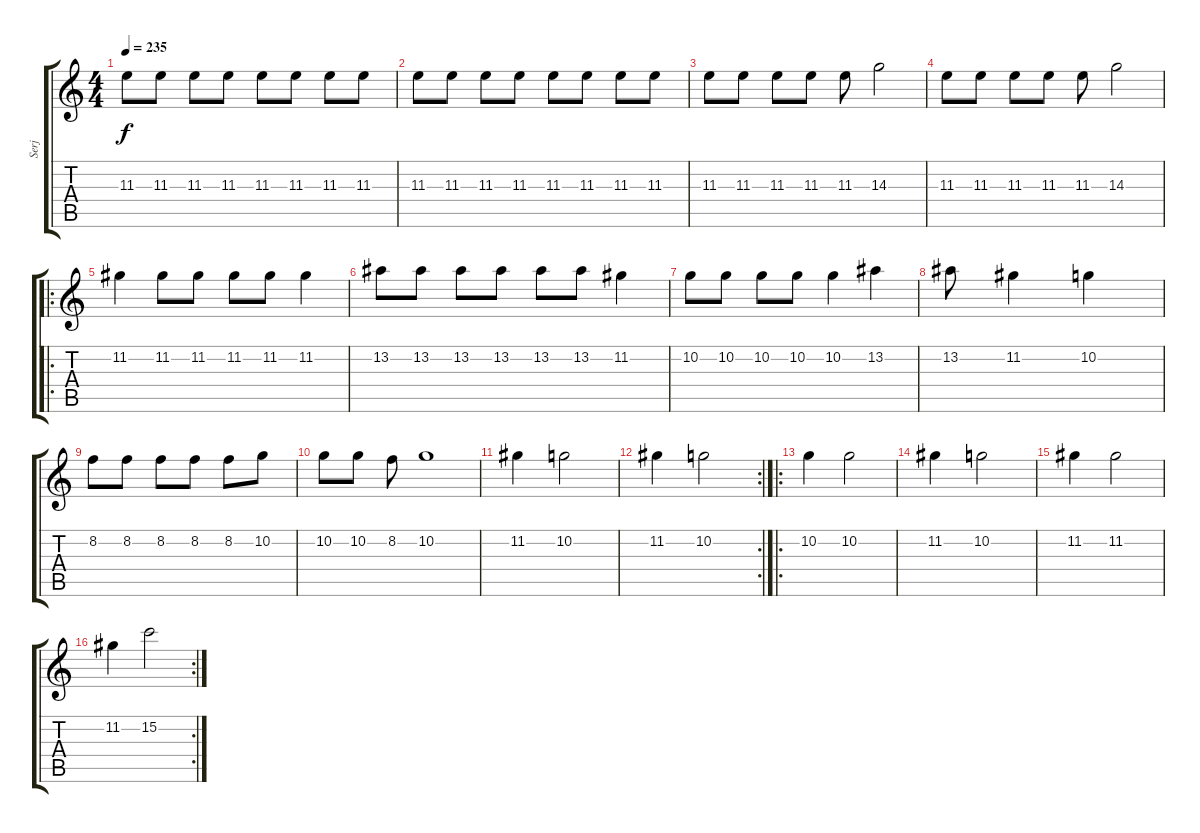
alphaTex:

\track ("Serj" "Serj") {instrument fretlessbass}
\staff {score tabs}
\tuning (D4 A3 F3 C3 G2 C2) {hide}
\ts (4 4)
\tempo 235
\clef g2
\ks c
11.3.8{dy f} 11.3.8 11.3.8 11.3.8 11.3.8 11.3.8 11.3.8 11.3.8 |
11.3.8 11.3.8 11.3.8 11.3.8 11.3.8 11.3.8 11.3.8 11.3.8 |
11.3.8 11.3.8 11.3.8 11.3.8 11.3.8 14.3.2 |
11.3.8 11.3.8 11.3.8 11.3.8 11.3.8 14.3.2 |
\ro
11.2.4 11.2.8 11.2.8 11.2.8 11.2.8 11.2.4 |
13.2.8 13.2.8 13.2.8 13.2.8 13.2.8 13.2.8 11.2.4 |
10.2.8 10.2.8 10.2.8 10.2.8 10.2.4 13.2.4 |
13.2.8 11.2.4 10.2.4 |
8.2.8 8.2.8 8.2.8 8.2.8 8.2.8 10.2.8 |
10.2.8 10.2.8 8.2.8 10.2{be (custom 0 0 2 0 13 0 20 0 40 0 60 0)}.1 |
11.2.4 10.2.2 |
\rc 2
11.2.4 10.2.2 |
\ro
10.2.4 10.2.2 |
11.2.4 10.2.2 |
11.2.4 11.2.2 |
\rc 2
11.2.4 15.2.2
